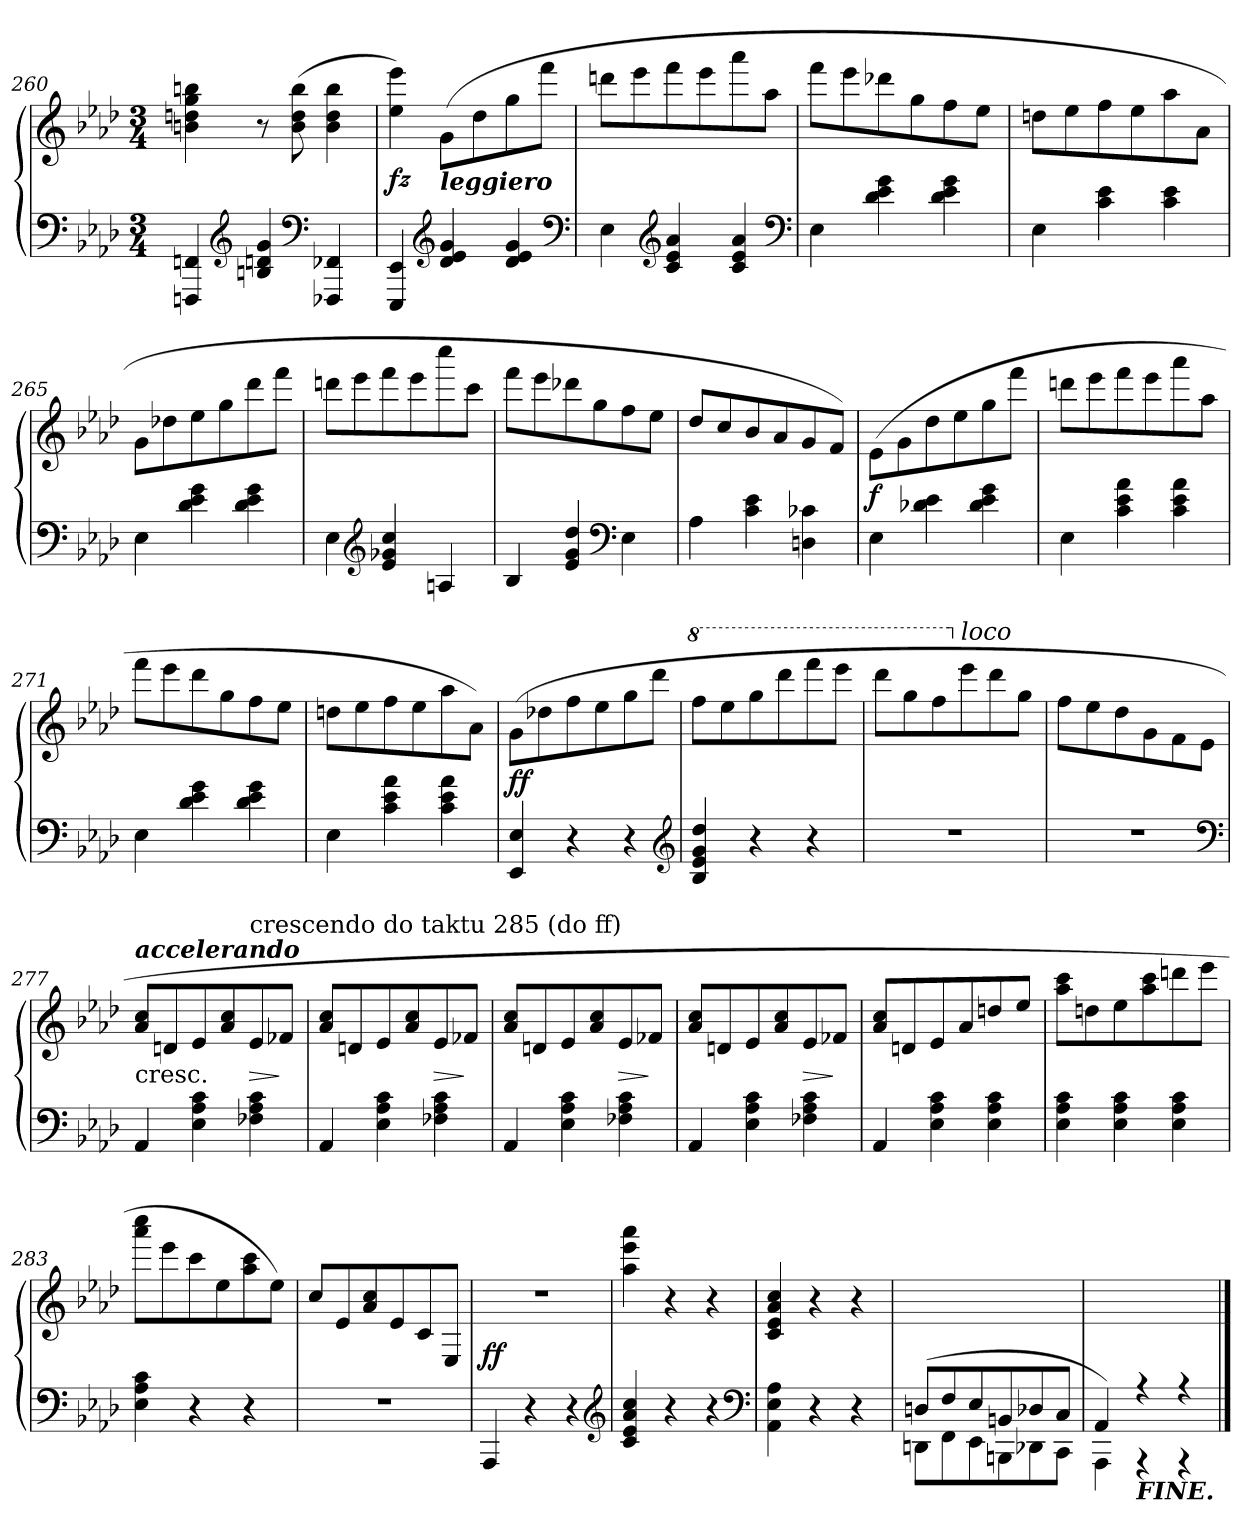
**kern	**kern	**dynam
*part1	*part1	*part1
*staff2	*staff1	*staff1/2
*clefF4	*clefG2	*
*k[b-e-a-d-]	*k[b-e-a-d-]	*
*M3/4	*M3/4	*
=260	=260	=260
4FFFn 4FFn	4bn 4ddn 4gg 4bbn	.
*clefG2	*	*
4Bn 4dn 4g	8r	.
*clefF4	*	*
.	(8b 8dd 8bb	.
4FFF-X 4FF-X	4b 4dd 4bb	.
=261	=261	=261
4EEE- 4EE-	4ee- 4eee-)	fz
*clefG2	*	*
!	!LO:TX:b:Bi:t=leggiero	!
4d- 4e- 4g	(>8gL	.
.	8dd-	.
4d- 4e- 4g	8gg	.
.	8fffJ	.
*clefF4	*	*
=262	=262	=262
4E-	8dddnL	.
.	8eee-	.
*clefG2	*	*
4c 4e- 4a-	8fff	.
.	8eee-	.
4c 4e- 4a-	8aaa-	.
.	8aa-J	.
*clefF4	*	*
=263	=263	=263
4E-	8fffL	.
.	8eee-	.
4d- 4e- 4g	8ddd-X	.
.	8gg	.
4d- 4e- 4g	8ff	.
.	8ee-J	.
=264	=264	=264
4E-	8ddnL	.
.	8ee-	.
4c 4e-	8ff	.
.	8ee-	.
4c 4e-	8aa-	.
.	8a-J	.
=265	=265	=265
4E-	8gL	.
.	8dd-X	.
4d- 4e- 4g	8ee-	.
.	8gg	.
4d- 4e- 4g	8ddd-	.
.	8fffJ	.
=266	=266	=266
4E-	8dddnL	.
.	8eee-	.
*clefG2	*	*
4e- 4g-X 4cc	8fff	.
.	8eee-	.
4An	8cccc	.
.	8cccJ	.
=267	=267	=267
4B-	8fffL	.
.	8eee-	.
4e- 4g 4dd-	8ddd-X	.
.	8gg	.
*clefF4	*	*
4E-	8ff	.
.	8ee-J	.
=268	=268	=268
4A-	8dd-/L	.
.	8cc	.
4c 4e-	8b-	.
.	8a-	.
4Dn 4c-X	8g	.
.	8fJ)	.
=269	=269	=269
4E-	(>8e-L	f
.	8g	.
4d-X 4e-	8dd-	.
.	8ee-	.
4d- 4e- 4g	8gg	.
.	8fffJ	.
=270	=270	=270
4E-	8dddnL	.
.	8eee-	.
4c 4e- 4a-	8fff	.
.	8eee-	.
4c 4e- 4a-	8aaa-	.
.	8aa-J	.
=271	=271	=271
4E-	8fffL	.
.	8eee-	.
4d- 4e- 4g	8ddd-	.
.	8gg	.
4d- 4e- 4g	8ff	.
.	8ee-J	.
=272	=272	=272
4E-	8ddnL	.
.	8ee-	.
4c 4e- 4a-	8ff	.
.	8ee-	.
4c 4e- 4a-	8aa-	.
.	8a-J)	.
=273	=273	=273
4EE- 4E-	(>8gL	ff
.	8dd-X	.
4r	8ff	.
.	8ee-	.
4r	8gg	.
.	8ddd-J	.
*clefG2	*	*
=274	=274	=274
*	*8va	*
4B- 4e- 4g 4dd-	8fffL	.
.	8eee-	.
4r	8ggg	.
.	8dddd-	.
4r	8ffff	.
.	8eeee-J	.
=275	=275	=275
2.rdd	8dddd-L	.
.	8ggg	.
.	8fff	.
*	*X8va	*
!	!LO:TX:a:i:t=loco	!
.	8eee-	.
.	8ddd-	.
.	8ggJ	.
=276	=276	=276
2.rdd	8ffL	.
.	8ee-	.
.	8dd-	.
.	8g	.
.	8f	.
.	8e-J	.
*clefF4	*	*
=277	=277	=277
!	!LO:TX:c:t=cresc.	!
!	!LO:TX:a:Bi:t=accelerando	!
4AA-	8a-/ 8cc/L	.
.	8dn/	.
4E- 4A- 4c	8e-/	.
.	8a-/ 8cc/	.
!	!LO:TX:a:t=crescendo do taktu 285 (do ff)	!
4F-X 4A- 4c	8e-/	>
.	8f-X/J	]
=278	=278	=278
4AA-	8a-/ 8cc/L	.
.	8dn/	.
4E- 4A- 4c	8e-/	.
.	8a-/ 8cc/	.
4F-X 4A- 4c	8e-/	>
.	8f-X/J	]
=279	=279	=279
4AA-	8a-/ 8cc/L	.
.	8dn/	.
4E- 4A- 4c	8e-/	.
.	8a-/ 8cc/	.
4F-X 4A- 4c	8e-/	>
.	8f-X/J	]
=280	=280	=280
4AA-	8a- 8ccL	.
.	8dn	.
4E- 4A- 4c	8e-	.
.	8a- 8cc	.
4F-X 4A- 4c	8e-	>
.	8f-XJ	]
=281	=281	=281
4AA-	8a-/ 8cc/L	.
.	8dn/	.
4E- 4A- 4c	8e-/	.
.	8a-/	.
4E- 4A- 4c	8ddn/	.
.	8ee-/J	.
=282	=282	=282
4E- 4A- 4c	8aa- 8cccL	.
.	8ddn	.
4E- 4A- 4c	8ee-\	.
.	8aa- 8ccc	.
4E- 4A- 4c	8dddn	.
.	8eee-J	.
=283	=283	=283
4E- 4A- 4c	8aaa- 8ccccL	.
.	8eee-	.
4r	8ccc\	.
.	8ee-	.
4r	8aa- 8ccc	.
.	8ee-J)	.
=284	=284	=284
2.rF	8ccL	.
.	8e-	.
.	8a- 8cc	.
.	8e-	.
.	8c	.
.	8E-/J	.
=285	=285	=285
4AAA-	2.rdd	ff
4r	.	.
4r	.	.
*clefG2	*	*
=286	=286	=286
4c 4e- 4a- 4cc	4aa- 4eee- 4aaa-	.
4r	4r	.
4r	4r	.
*clefF4	*	*
=287	=287	=287
4AA- 4E- 4A-	4c 4e- 4a- 4cc	.
4r	4r	.
4r	4r	.
=288	=288	=288
*^	*	*
(>8DnL	8DDnL	2.ryy	.
8F	8FF	.	.
8E-	8EE-	.	.
8BBn	8BBBn	.	.
8D-X	8DD-X	.	.
8CJ	8CCJ	.	.
=289	=289	=289	=289
4AA-)	4AAA-	2.ryy	.
!LO:TX:b:Bi:t=FINE.	!	!	!
4r	4rAAA	.	.
4r	4rAAA	.	.
*v	*v	*	*
==	==	==
*-	*-	*-
